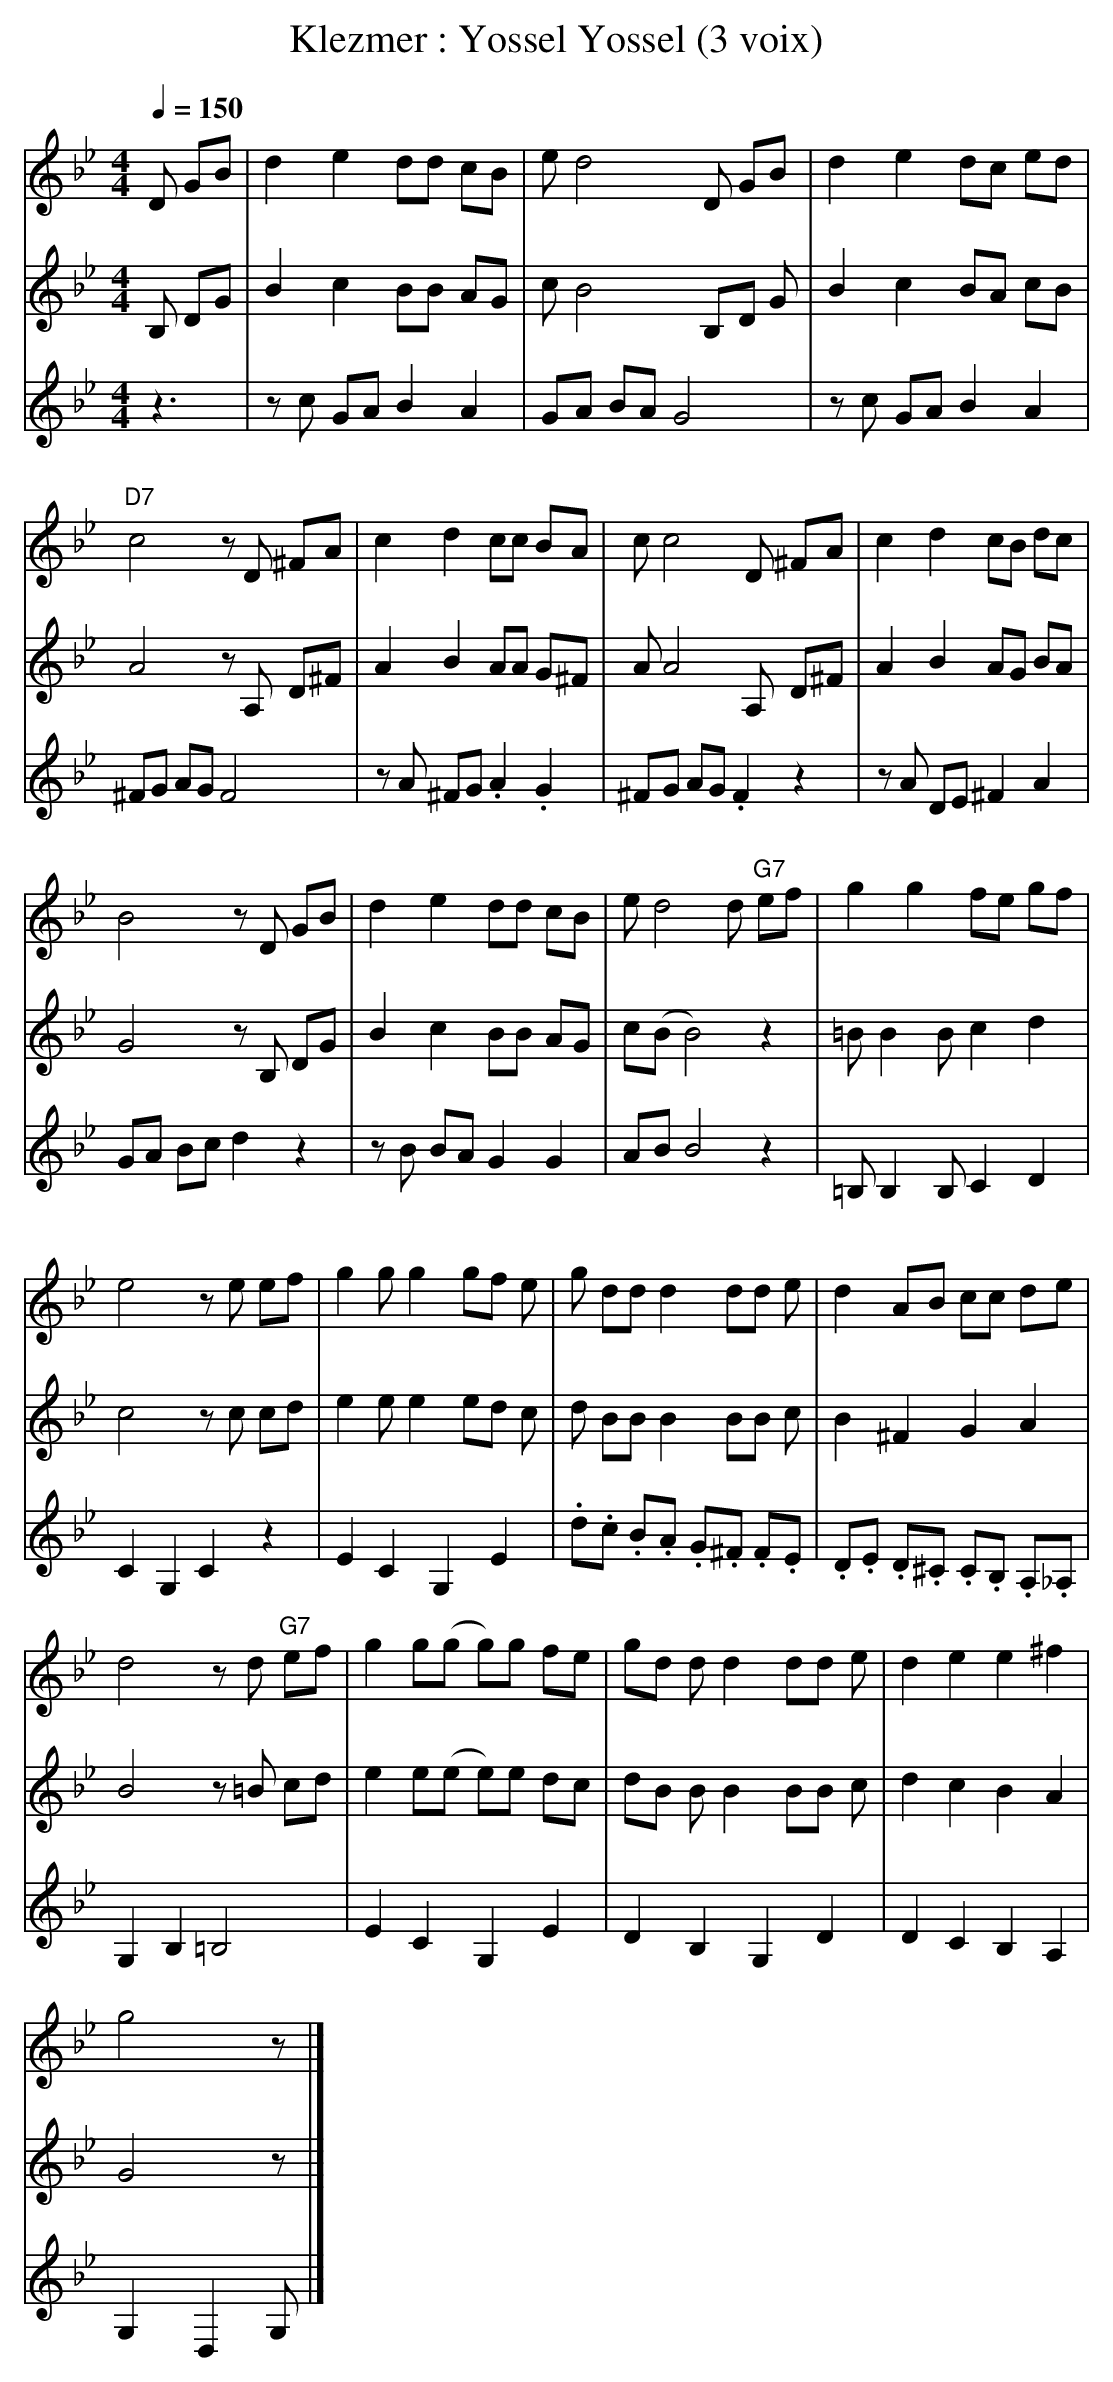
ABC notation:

X:1
T:Klezmer : Yossel Yossel (3 voix)
M:4/4
L:1/8
Q:1/4=150
K:Gm treble
V:1
D GB |d2 e2 dd cB |e d4 D GB|d2 e2 dc ed |
"D7"c4 zD ^FA |c2 d2 cc BA |c c4 D ^FA|c2 d2 cB dc |
B4 zD GB |d2 e2 dd cB |e d4 d"G7" ef|g2 g2 fe gf |
e4 ze ef |g2 g g2 gf e|g dd d2 dd e|d2 AB cc de |
d4 zd "G7"ef |g2 g(g g)g fe |gd d d2 dd e|d2 e2 e2 ^f2 |
g4 z|]
V:2
B, DG |B2 c2 BB AG |c B4 B,D G|B2 c2 BA cB |
A4 zA, D^F |A2 B2 AA G^F |A A4 A, D^F|A2 B2 AG BA |
G4 zB, DG |B2 c2 BB AG |c(B B4) z2 |=B B2 B c2 d2 |
c4 zc cd |e2 e e2 ed c|d BB B2 BB c|B2 ^F2 G2 A2 |
B4 z=B cd |e2 e(e e)e dc |dB B B2 BB c|d2 c2 B2 A2 |
G4 z|]
V:3
z3 |zc GA B2 A2 |GA BA G4 |zc GA B2 A2 |
^FG AG F4 |zA ^FG .A2 .G2 |^FG AG .F2 z2 |zA DE ^F2 A2 |
GA Bc d2 z2 |zB BA G2 G2 |AB B4 z2 |=B, B,2 B, C2 D2 |
C2 G,2 C2 z2 |E2 C2 G,2 E2 |.d.c .B.A .G.^F .F.E |
.D.E .D.^C .C.B, .A,._A, | G,2 B,2 =B,4 |E2 C2 G,2 E2 |
D2 B,2 G,2 D2 |D2 C2 B,2 A,2 | G,2 D,2 G,|]
